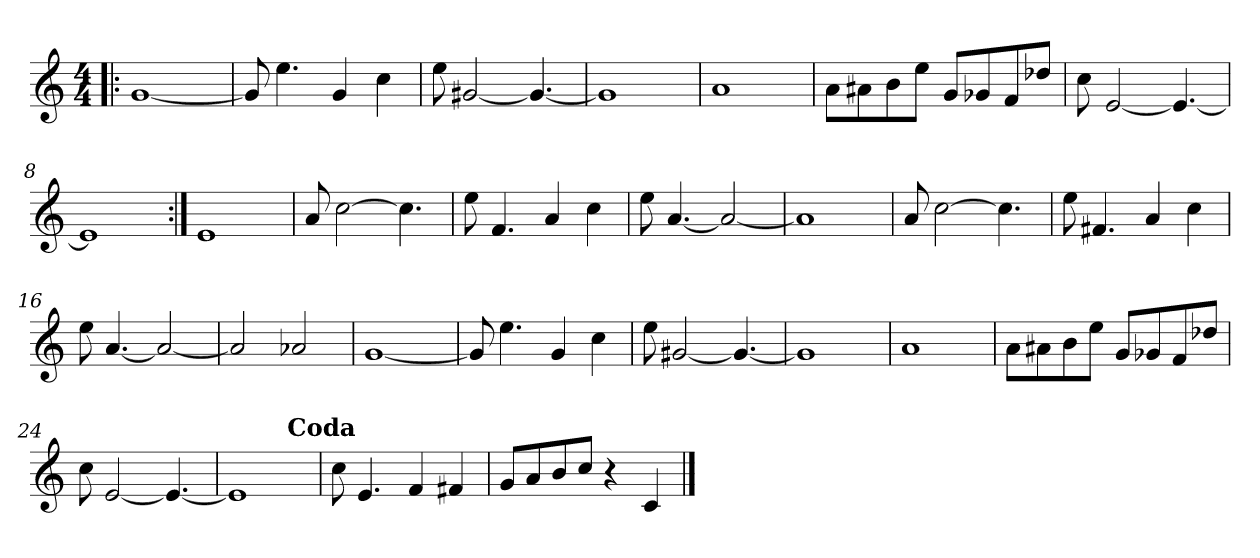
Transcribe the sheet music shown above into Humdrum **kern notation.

**kern
*part1
*staff1
*clefG2
*k[]
*C:
*M4/4
=1!|:
[1g
=2
8g/]
4.ee\
4g/
4cc\
=3
8ee\
[2g#X/
4.g#/_
=4
1g#]
!!LO:LB:g=z
=5
1a
=6
8a\L
8a#X\
8b\
8ee\J
8g/L
8g-X/
8f/
8dd-X/J
=7
8cc\
[2e/
4.e/_
=8
1e]
!!LO:LB:g=z
=9:|!
1e
=10
8a/
[2cc\
4.cc\]
=11
8ee\
4.f/
4a/
4cc\
=12
8ee\
[4.a/
2a/_
!!LO:LB:g=z
=13
1a]
=14
8a/
[2cc\
4.cc\]
=15
8ee\
4.f#X/
4a/
4cc\
=16
8ee\
[4.a/
2a/_
!!LO:LB:g=z
=17
2a/]
2a-X/
=18
[1g
=19
8g/]
4.ee\
4g/
4cc\
!!LO:LB:g=z
=20
8ee\
[2g#X/
4.g#/_
=21
1g#]
=22
1a
=23
8a\L
8a#X\
8b\
8ee\J
8g/L
8g-X/
8f/
8dd-X/J
=24
8cc\
[2e/
4.e/_
=25
1e]
!!LO:LB:g=z
!!LO:REH:place=s1:b:enc=none:fs=15:t=Coda
=26!
8cc\
4.e/
4f/
4f#X/
=27
8g/L
8a/
8b/
8cc/J
4r
4c/
==
*-
